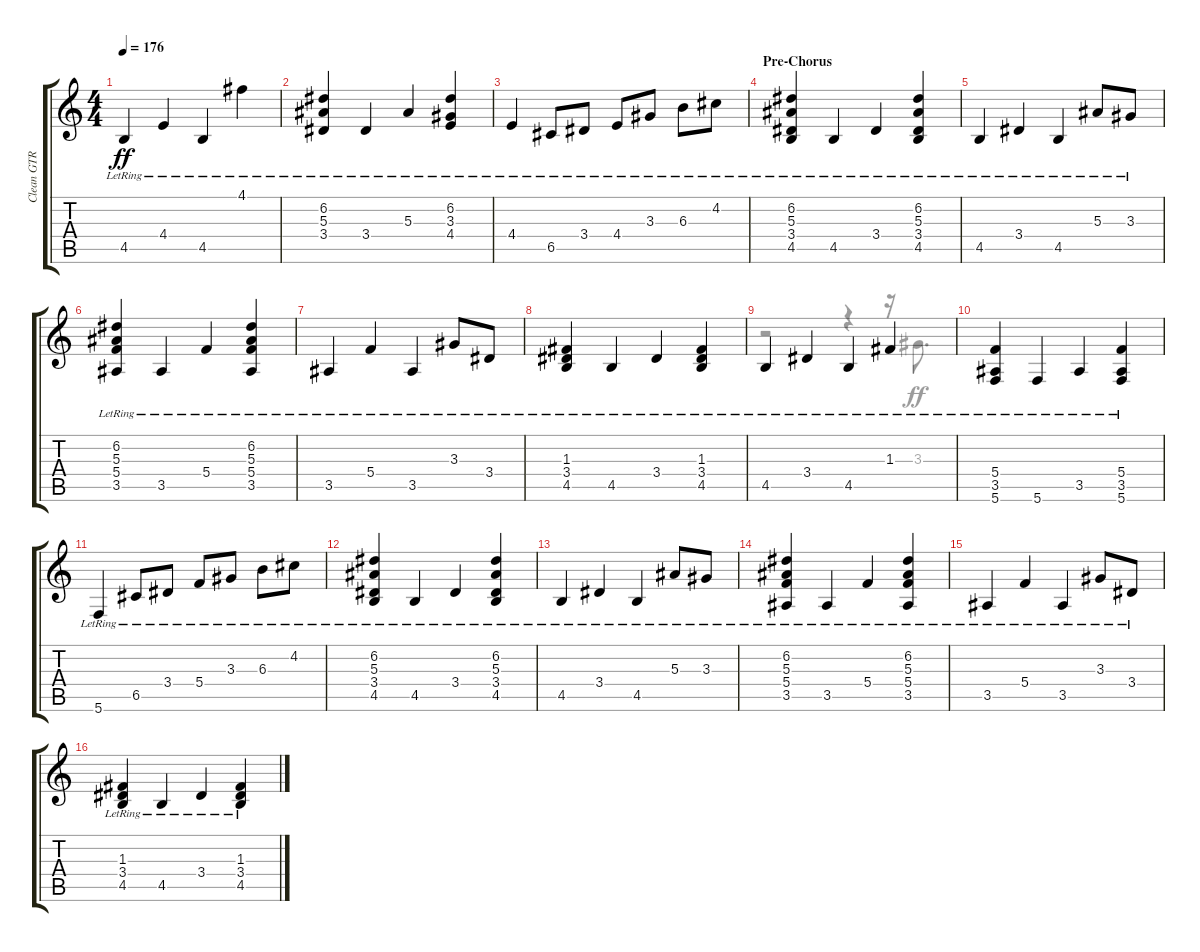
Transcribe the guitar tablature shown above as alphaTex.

\track ("Clean GTR" "Clean GTR") {instrument electricguitarclean}
\staff {score tabs}
\tuning (D4 A3 F3 C3 G2 C2) {hide}
\voice
\ts (4 4)
\tempo 176
\clef g2
\ks aminor
4.5{lr}.4{dy ff} 4.4{lr}.4 4.5{lr}.4 4.1{lr}.4 |
(6.2{lr} 5.3{lr} 3.4{lr}).4 3.4{lr}.4 5.3{lr}.4 (6.2{lr} 3.3{lr} 4.4{lr}).4 |
4.4{lr}.4 6.5{lr}.8 3.4{lr}.8 4.4{lr}.8 3.3{lr}.8 6.3{lr}.8 4.2{lr}.8 |
\section ("" "Pre-Chorus")
(6.2{lr} 5.3{lr} 3.4{lr} 4.5{lr}).4 4.5{lr}.4 3.4{lr}.4 (6.2{lr} 5.3{lr} 3.4{lr} 4.5{lr}).4 |
4.5{lr}.4 3.4{lr}.4 4.5{lr}.4 5.3{lr}.8 3.3{lr}.8 |
(6.2{lr} 5.3{lr} 5.4{lr} 3.5{lr}).4 3.5{lr}.4 5.4{lr}.4 (6.2{lr} 5.3{lr} 5.4{lr} 3.5{lr}).4 |
3.5{lr}.4 5.4{lr}.4 3.5{lr}.4 3.3{lr}.8 3.4{lr}.8 |
(1.3{lr} 3.4{lr} 4.5{lr}).4 4.5{lr}.4 3.4{lr}.4 (1.3{lr} 3.4{lr} 4.5{lr}).4 |
4.5{lr}.4 3.4{lr}.4 4.5{lr}.4 1.3{lr}.4 |
(5.4{lr} 3.5{lr} 5.6{lr}).4 5.6{lr}.4 3.5{lr}.4 (5.4{lr} 3.5{lr} 5.6{lr}).4 |
5.6{lr}.4 6.5{lr}.8 3.4{lr}.8 5.4{lr}.8 3.3{lr}.8 6.3{lr}.8 4.2{lr}.8 |
(6.2{lr} 5.3{lr} 3.4{lr} 4.5{lr}).4 4.5{lr}.4 3.4{lr}.4 (6.2{lr} 5.3{lr} 3.4{lr} 4.5{lr}).4 |
4.5{lr}.4 3.4{lr}.4 4.5{lr}.4 5.3{lr}.8 3.3{lr}.8 |
(6.2{lr} 5.3{lr} 5.4{lr} 3.5{lr}).4 3.5{lr}.4 5.4{lr}.4 (6.2{lr} 5.3{lr} 5.4{lr} 3.5{lr}).4 |
3.5{lr}.4 5.4{lr}.4 3.5{lr}.4 3.3{lr}.8 3.4{lr}.8 |
(1.3{lr} 3.4{lr} 4.5{lr}).4 4.5{lr}.4 3.4{lr}.4 (1.3{lr} 3.4{lr} 4.5{lr}).4
\voice
\clef g2
\ottava regular
\simile none
\ks aminor
|
|
|
|
|
|
|
|
r.2 r.4 r.16 3.3.8{d} |
|
|
|
|
|
|
